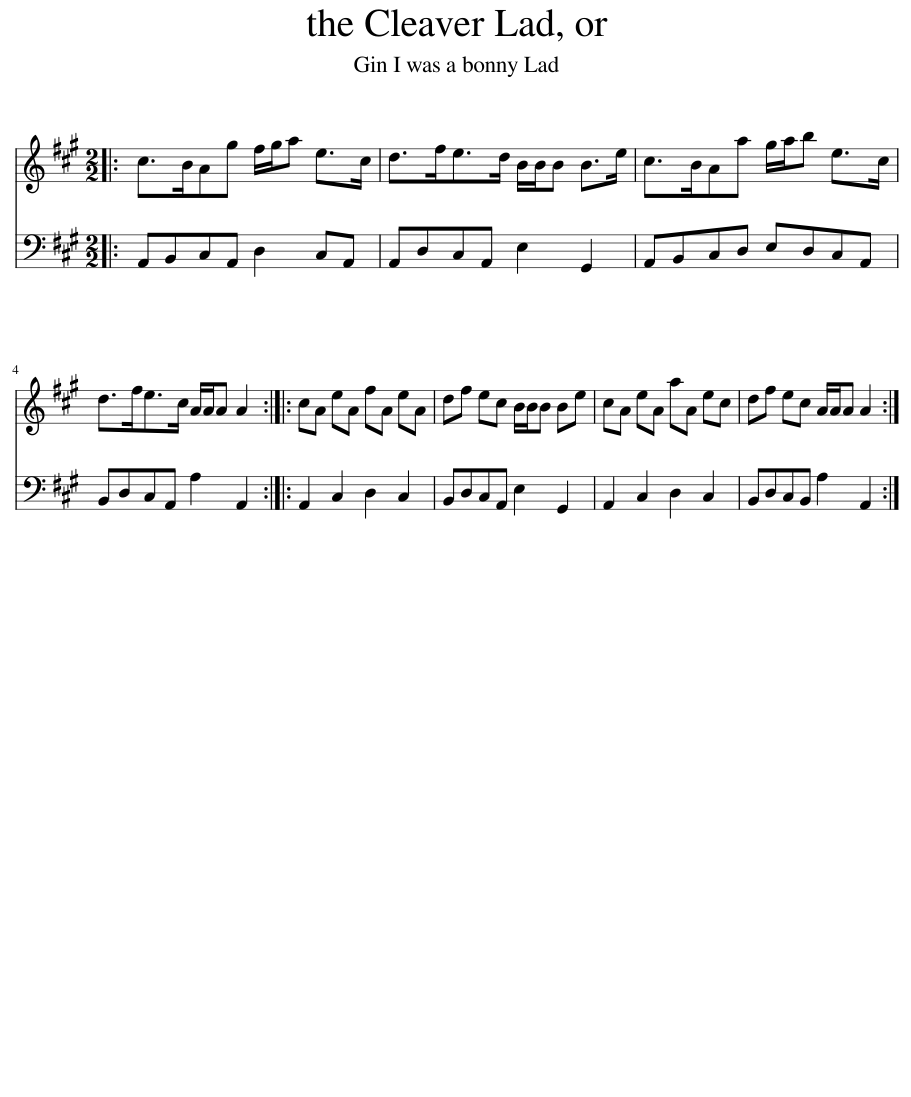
X:1
%%score 1 2
L:1/8
M:2/2
I:linebreak $
K:A
V:1 treble
V:2 bass
V:1
|: c>BAg f/g/a e>c | d>fe>d B/B/B B>e | c>BAa g/a/b e>c |$ d>fe>c A/A/A A2 :: cA eA fA eA | %5
 df ec B/B/B Be | cA eA aA ec | df ec A/A/A A2 :| %8
V:2
|: A,,B,,C,A,, D,2 C,A,, | A,,D,C,A,, E,2 G,,2 | A,,B,,C,D, E,D,C,A,, |$ B,,D,C,A,, A,2 A,,2 :: A,,2 C,2 D,2 C,2 | %5
 B,,D,C,A,, E,2 G,,2 | A,,2 C,2 D,2 C,2 | B,,D,C,B,, A,2 A,,2 :| %8
